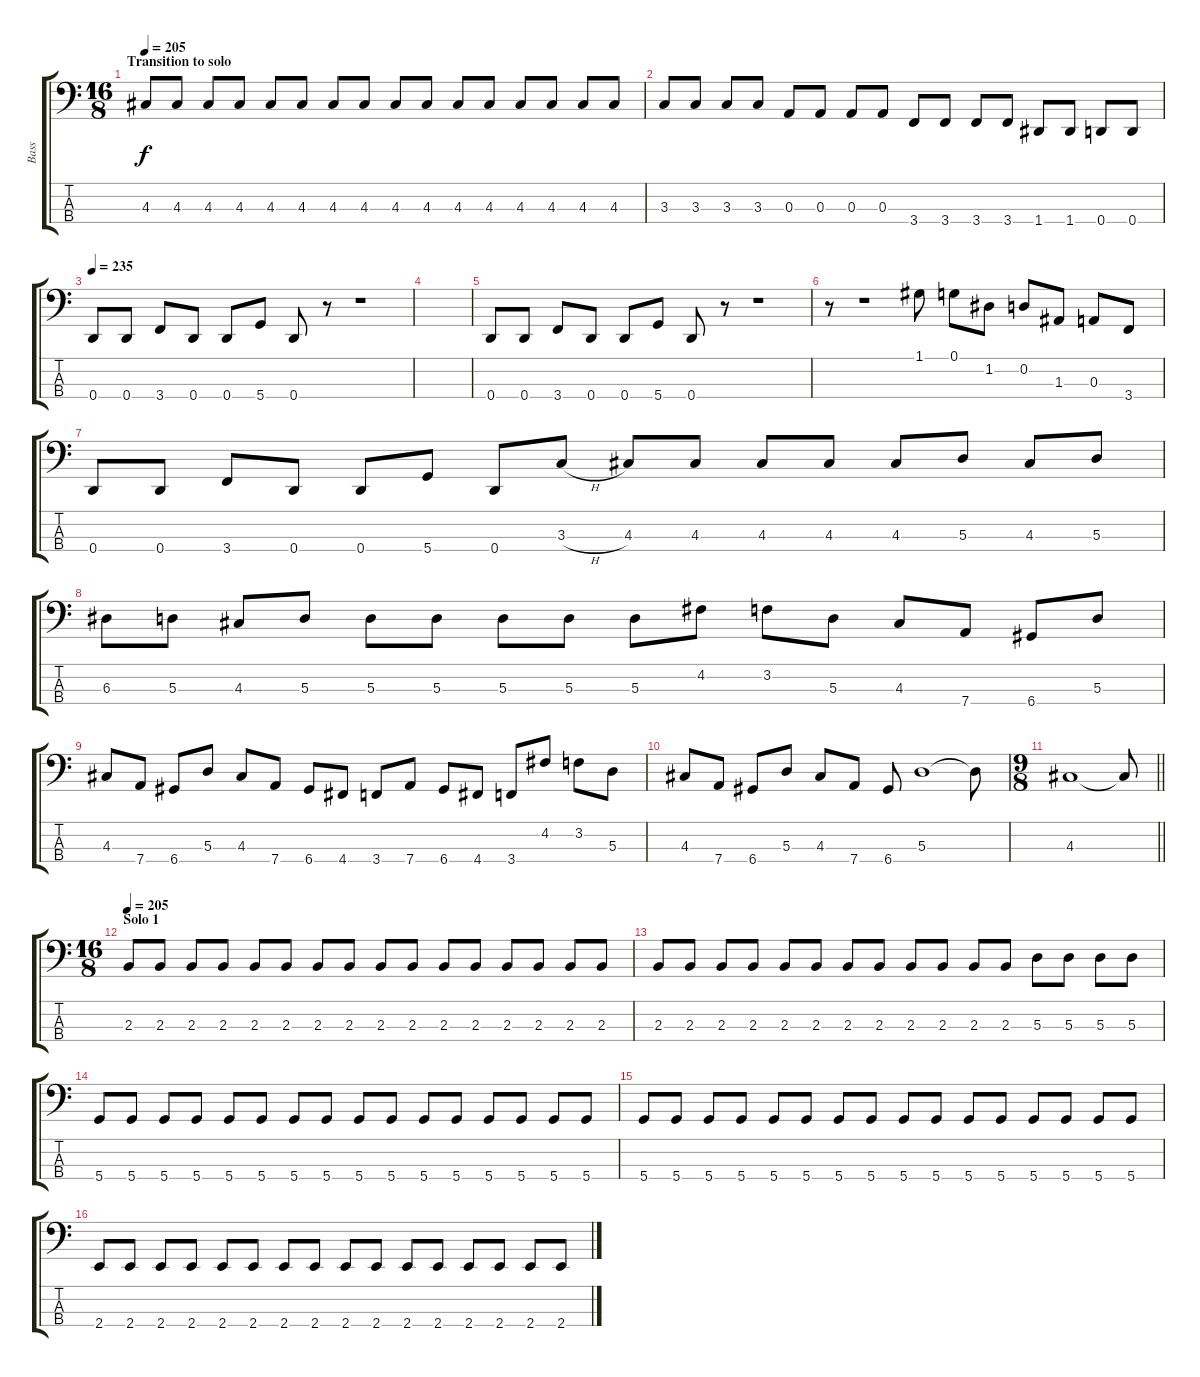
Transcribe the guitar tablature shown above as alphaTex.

\track ("Bass" "Bass") {instrument electricbassfinger}
\staff {score tabs}
\tuning (G2 D2 A1 D1) {hide}
\ts (16 8)
\section ("" "Transition to solo")
\tempo 205
\clef f4
\ks c
4.3.8{dy f} 4.3.8 4.3.8 4.3.8 4.3.8 4.3.8 4.3.8 4.3.8 4.3.8 4.3.8 4.3.8 4.3.8 4.3.8 4.3.8 4.3.8 4.3.8 |
3.3.8 3.3.8 3.3.8 3.3.8 0.3.8 0.3.8 0.3.8 0.3.8 3.4.8 3.4.8 3.4.8 3.4.8 1.4.8 1.4.8 0.4.8 0.4.8 |
\tempo 235
0.4.8 0.4.8 3.4.8 0.4.8 0.4.8 5.4.8 0.4.8 r.8 r.1 |
|
0.4.8 0.4.8 3.4.8 0.4.8 0.4.8 5.4.8 0.4.8 r.8 r.1 |
r.8 r.1 1.1.8 0.1.8 1.2.8 0.2.8 1.3.8 0.3.8 3.4.8 |
0.4.8 0.4.8 3.4.8 0.4.8 0.4.8 5.4.8 0.4.8 3.3{h}.8 4.3.8 4.3.8 4.3.8 4.3.8 4.3.8 5.3.8 4.3.8 5.3.8 |
6.3.8 5.3.8 4.3.8 5.3.8 5.3.8 5.3.8 5.3.8 5.3.8 5.3.8 4.2.8 3.2.8 5.3.8 4.3.8 7.4.8 6.4.8 5.3.8 |
4.3.8 7.4.8 6.4.8 5.3.8 4.3.8 7.4.8 6.4.8 4.4.8 3.4.8 7.4.8 6.4.8 4.4.8 3.4.8 4.2.8 3.2.8 5.3.8 |
4.3.8 7.4.8 6.4.8 5.3.8 4.3.8 7.4.8 6.4.8 5.3.1 5.3{t}.8 |
\ts (9 8)
\barLineRight lightlight
4.3.1 4.3{t}.8 |
\ts (16 8)
\section ("" "Solo 1")
\tempo 205
2.3.8 2.3.8 2.3.8 2.3.8 2.3.8 2.3.8 2.3.8 2.3.8 2.3.8 2.3.8 2.3.8 2.3.8 2.3.8 2.3.8 2.3.8 2.3.8 |
2.3.8 2.3.8 2.3.8 2.3.8 2.3.8 2.3.8 2.3.8 2.3.8 2.3.8 2.3.8 2.3.8 2.3.8 5.3.8 5.3.8 5.3.8 5.3.8 |
5.4.8 5.4.8 5.4.8 5.4.8 5.4.8 5.4.8 5.4.8 5.4.8 5.4.8 5.4.8 5.4.8 5.4.8 5.4.8 5.4.8 5.4.8 5.4.8 |
5.4.8 5.4.8 5.4.8 5.4.8 5.4.8 5.4.8 5.4.8 5.4.8 5.4.8 5.4.8 5.4.8 5.4.8 5.4.8 5.4.8 5.4.8 5.4.8 |
2.4.8 2.4.8 2.4.8 2.4.8 2.4.8 2.4.8 2.4.8 2.4.8 2.4.8 2.4.8 2.4.8 2.4.8 2.4.8 2.4.8 2.4.8 2.4.8
